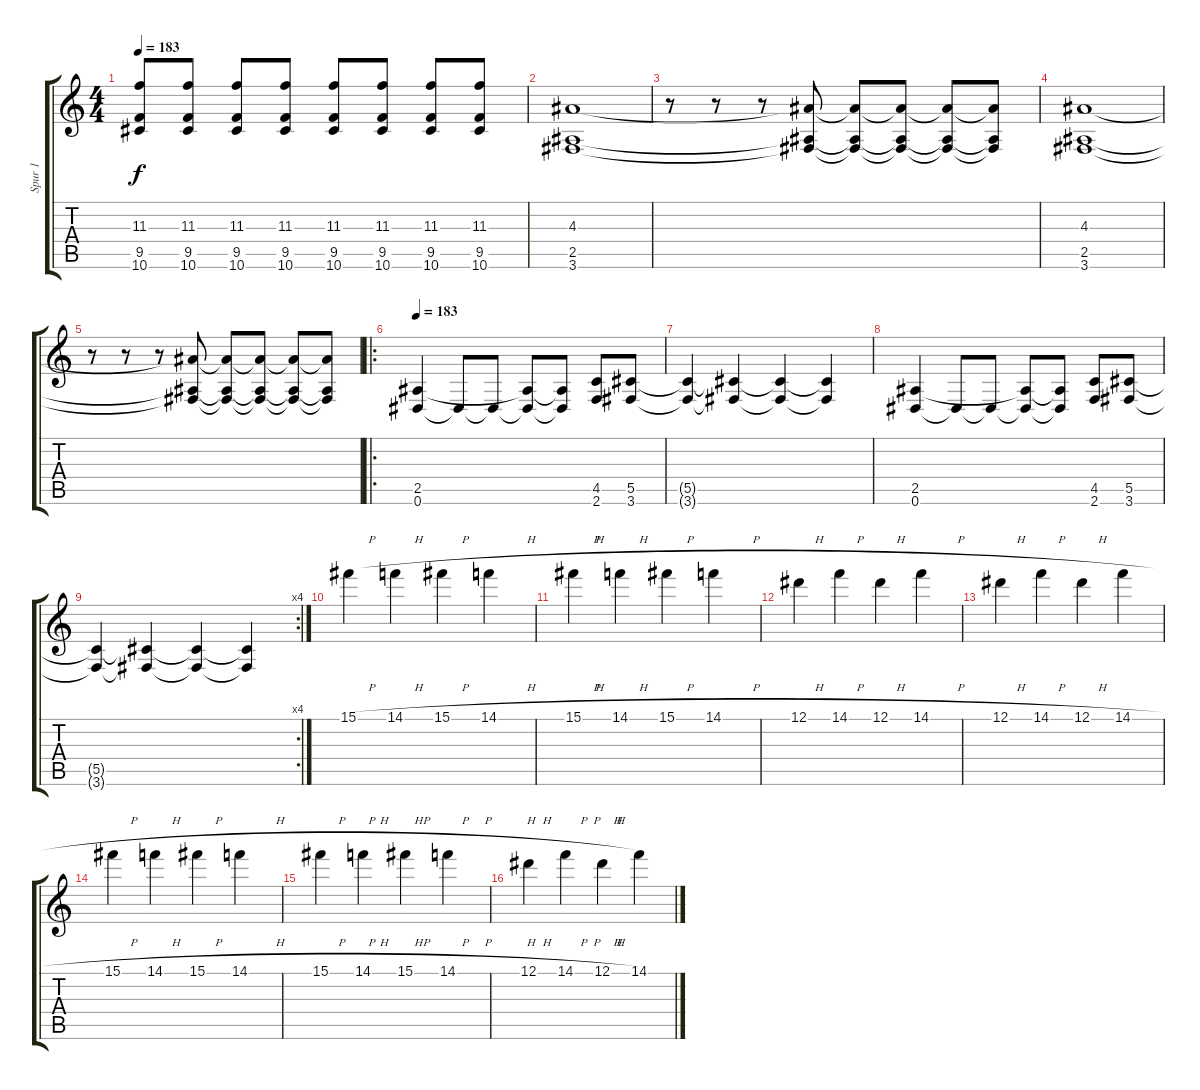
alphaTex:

\track ("Spur 1" "Spur 1") {instrument overdrivenguitar}
\staff {score tabs}
\tuning (Eb4 Bb3 Gb3 Db3 Ab2 Eb2) {hide}
\ts (4 4)
\tempo 183
\clef g2
\ks c
(11.3 9.5 10.6).8{dy f} (11.3 9.5 10.6).8 (11.3 9.5 10.6).8 (11.3 9.5 10.6).8 (11.3 9.5 10.6).8 (11.3 9.5 10.6).8 (11.3 9.5 10.6).8 (11.3 9.5 10.6).8 |
(4.3 2.5 3.6).1 |
r.8 r.8 r.8 (4.3{t} 2.5{t} 3.6{t}).8 (4.3{t} 2.5{t} 3.6{t}).8 (4.3{t} 2.5{t} 3.6{t}).8 (4.3{t} 2.5{t} 3.6{t}).8 (4.3{t} 2.5{t} 3.6{t}).8 |
(4.3 2.5 3.6).1 |
r.8 r.8 r.8 (4.3{t} 2.5{t} 3.6{t}).8 (4.3{t} 2.5{t} 3.6{t}).8 (4.3{t} 2.5{t} 3.6{t}).8 (4.3{t} 2.5{t} 3.6{t}).8 (4.3{t} 2.5{t} 3.6{t}).8 |
\ro
\section ("" "")
\tempo 183
(2.5 0.6).4 0.6{t}.8 0.6{t}.8 (2.5{t} 0.6{t}).8 (2.5{t} 0.6{t}).8 (4.5 2.6).8 (5.5 3.6).8 |
(5.5{t} 3.6{t}).4 (5.5{t} 3.6{t}).4 (5.5{t} 3.6{t}).4 (5.5{t} 3.6{t}).4 |
(2.5 0.6).4 0.6{t}.8 0.6{t}.8 (2.5{t} 0.6{t}).8 (2.5{t} 0.6{t}).8 (4.5 2.6).8 (5.5 3.6).8 |
\rc 4
(5.5{t} 3.6{t}).4 (5.5{t} 3.6{t}).4 (5.5{t} 3.6{t}).4 (5.5{t} 3.6{t}).4 |
15.1{h}.4 14.1{h}.4 15.1{h}.4 14.1{h}.4 |
15.1{h}.4 14.1{h}.4 15.1{h}.4 14.1{h}.4 |
12.1{h}.4 14.1{h}.4 12.1{h}.4 14.1{h}.4 |
12.1{h}.4 14.1{h}.4 12.1{h}.4 14.1{h}.4 |
15.1{h}.4 14.1{h}.4 15.1{h}.4 14.1{h}.4 |
15.1{h}.4 14.1{h}.4 15.1{h}.4 14.1{h}.4 |
12.1{h}.4 14.1{h}.4 12.1{h}.4 14.1{h}.4
